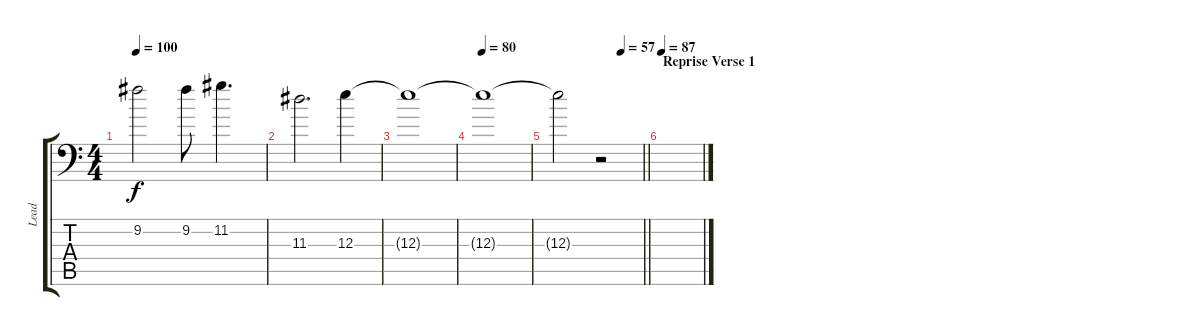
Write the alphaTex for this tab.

\track ("Lead" "Lead") {instrument distortionguitar}
\staff {score tabs}
\tuning (Db4 A3 E3 A2 E2 A1) {hide}
\ts (4 4)
\tempo 100
\clef f4
\ks c
9.2{t}.2{dy f} 9.2.8 11.2.4{d} |
11.3.2{d} 12.3.4 |
12.3{t}.1 |
\tempo 80
12.3{t}.1 |
\tempo (57 0.75)
\barLineRight lightlight
12.3{t}.2 r.2 |
\section ("" "Reprise Verse 1")
\tempo 87
